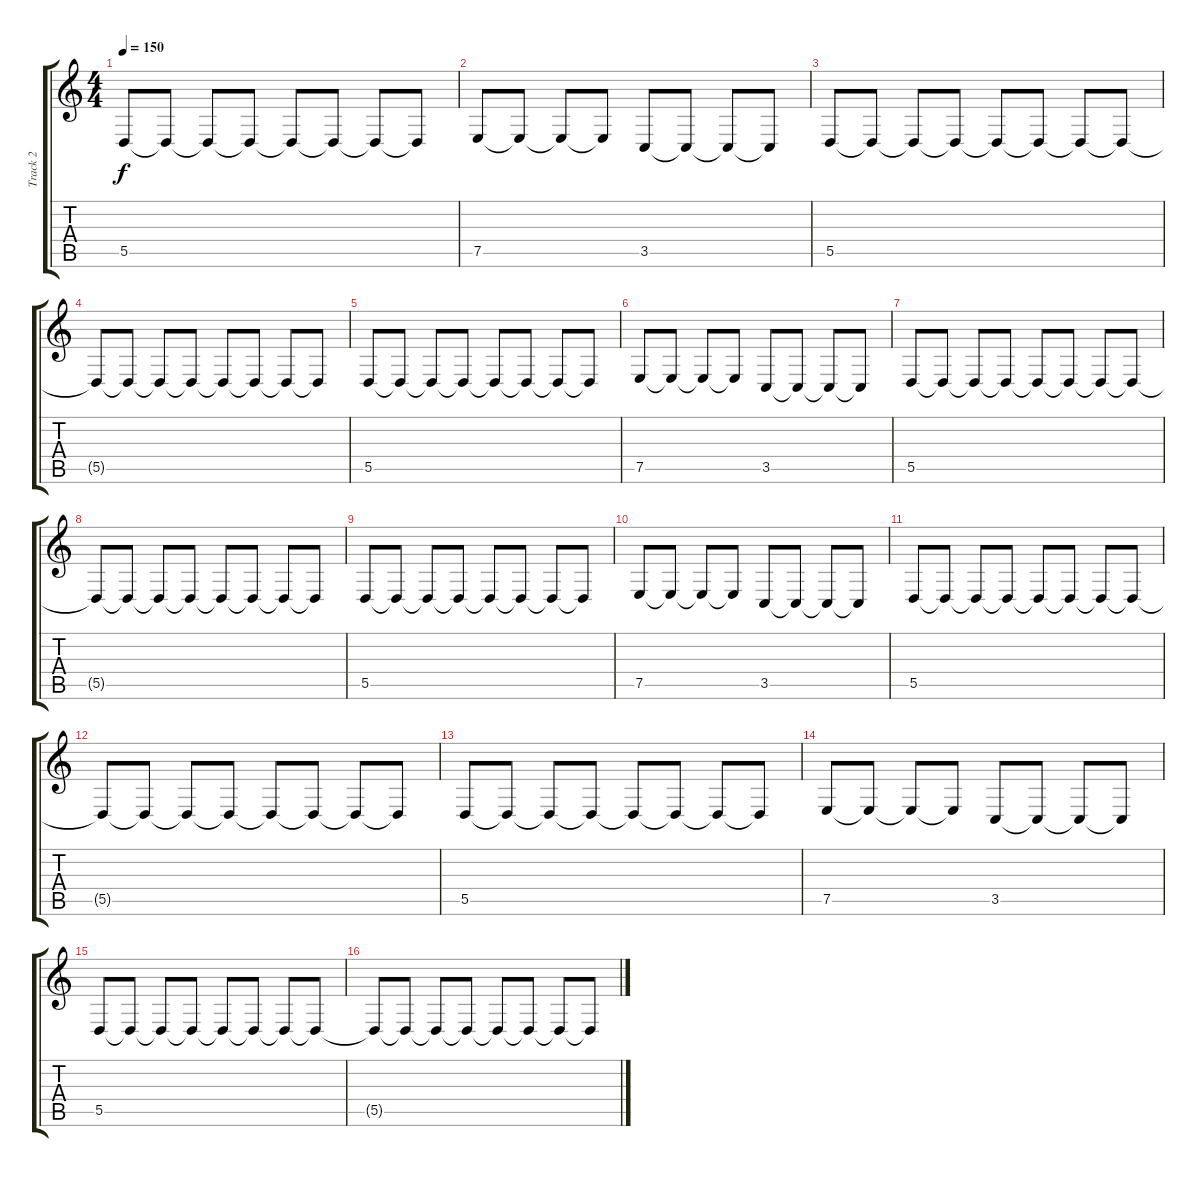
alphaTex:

\track ("Track 2" "Track 2") {instrument stringensemble1}
\staff {score tabs}
\tuning (E4 B3 G3 D3 A2 E2) {hide}
\ts (4 4)
\tempo 150
\clef g2
\ks c
5.5.8{dy f} 5.5{t}.8 5.5{t}.8 5.5{t}.8 5.5{t}.8 5.5{t}.8 5.5{t}.8 5.5{t}.8 |
7.5.8 7.5{t}.8 7.5{t}.8 7.5{t}.8 3.5.8 3.5{t}.8 3.5{t}.8 3.5{t}.8 |
5.5.8 5.5{t}.8 5.5{t}.8 5.5{t}.8 5.5{t}.8 5.5{t}.8 5.5{t}.8 5.5{t}.8 |
5.5{t}.8 5.5{t}.8 5.5{t}.8 5.5{t}.8 5.5{t}.8 5.5{t}.8 5.5{t}.8 5.5{t}.8 |
5.5.8 5.5{t}.8 5.5{t}.8 5.5{t}.8 5.5{t}.8 5.5{t}.8 5.5{t}.8 5.5{t}.8 |
7.5.8 7.5{t}.8 7.5{t}.8 7.5{t}.8 3.5.8 3.5{t}.8 3.5{t}.8 3.5{t}.8 |
5.5.8 5.5{t}.8 5.5{t}.8 5.5{t}.8 5.5{t}.8 5.5{t}.8 5.5{t}.8 5.5{t}.8 |
5.5{t}.8 5.5{t}.8 5.5{t}.8 5.5{t}.8 5.5{t}.8 5.5{t}.8 5.5{t}.8 5.5{t}.8 |
5.5.8 5.5{t}.8 5.5{t}.8 5.5{t}.8 5.5{t}.8 5.5{t}.8 5.5{t}.8 5.5{t}.8 |
7.5.8 7.5{t}.8 7.5{t}.8 7.5{t}.8 3.5.8 3.5{t}.8 3.5{t}.8 3.5{t}.8 |
5.5.8 5.5{t}.8 5.5{t}.8 5.5{t}.8 5.5{t}.8 5.5{t}.8 5.5{t}.8 5.5{t}.8 |
5.5{t}.8 5.5{t}.8 5.5{t}.8 5.5{t}.8 5.5{t}.8 5.5{t}.8 5.5{t}.8 5.5{t}.8 |
5.5.8 5.5{t}.8 5.5{t}.8 5.5{t}.8 5.5{t}.8 5.5{t}.8 5.5{t}.8 5.5{t}.8 |
7.5.8 7.5{t}.8 7.5{t}.8 7.5{t}.8 3.5.8 3.5{t}.8 3.5{t}.8 3.5{t}.8 |
5.5.8 5.5{t}.8 5.5{t}.8 5.5{t}.8 5.5{t}.8 5.5{t}.8 5.5{t}.8 5.5{t}.8 |
5.5{t}.8 5.5{t}.8 5.5{t}.8 5.5{t}.8 5.5{t}.8 5.5{t}.8 5.5{t}.8 5.5{t}.8
